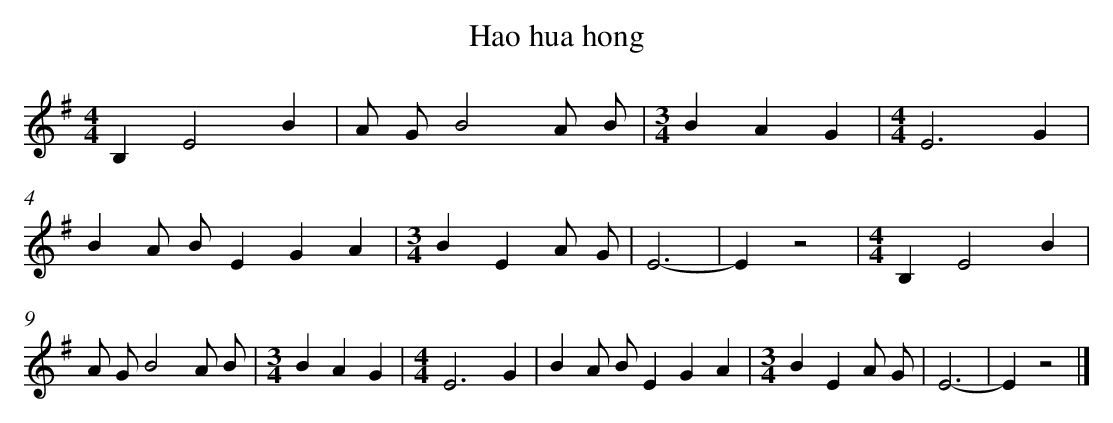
X:1
T: Hao hua hong
L: 1/4
M: 4/4
K: G
B,E2B [I:setbarnb 1]|
A/ G/B2A/ B/ |
[M:3/4]BAG |
[M:4/4]E3G |
BA/ B/EGA |
[M:3/4]BEA/ G/ |
E3- |
Ez2 |
[M:4/4]B,E2B |
A/ G/B2A/ B/ |
[M:3/4]BAG |
[M:4/4]E3G |
BA/ B/EGA |
[M:3/4]BEA/ G/ |
E3- |
Ez2 |]
